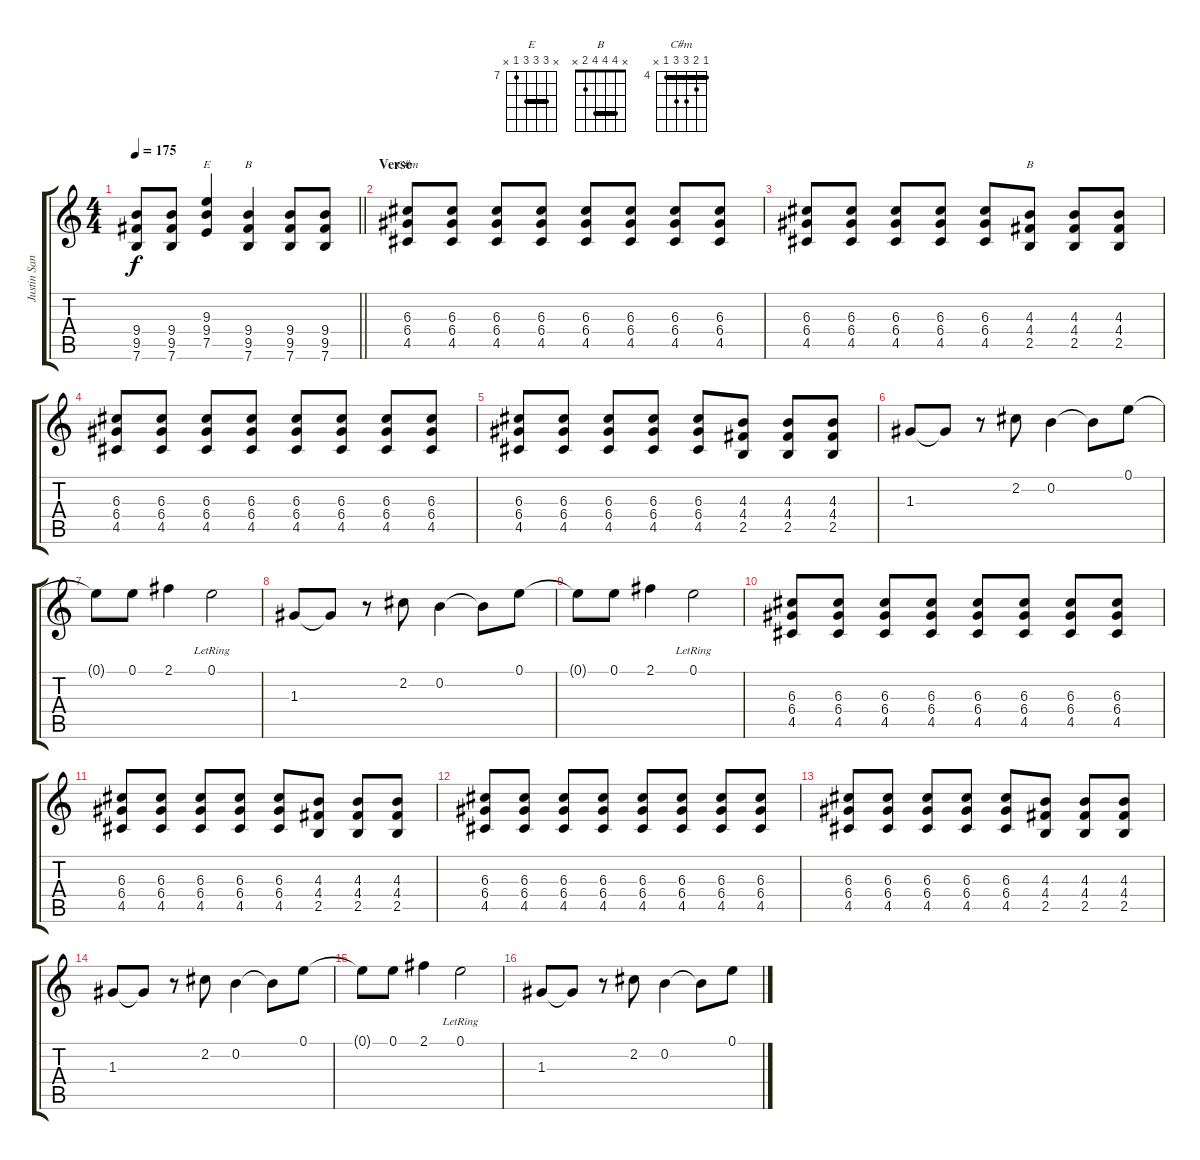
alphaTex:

\track ("Justin Sane" "Justin San") {instrument overdrivenguitar}
\staff {score tabs}
\tuning (E4 B3 G3 D3 A2 E2) {hide}
\chord ("E" x 9 9 9 7 x) {firstfret 7 barre 9}
\chord ("B" 7 7 8 9 9 7) {firstfret 7 barre 7}
\chord ("C#m" 4 5 6 6 4 x) {firstfret 4 barre 4}
\chord ("B" x 4 4 4 2 x) {barre 4}
\ts (4 4)
\tempo 175
\clef g2
\barLineRight lightlight
\ks c
(9.4{t} 9.5{t} 7.6{t}).8{dy f} (9.4 9.5 7.6).8 (9.3 9.4 7.5).4{ch "E"} (9.4 9.5 7.6).4{ch "B"} (9.4 9.5 7.6).8 (9.4 9.5 7.6).8 |
\section ("" "Verse")
(6.3 6.4 4.5).8{ch "C#m"} (6.3 6.4 4.5).8 (6.3 6.4 4.5).8 (6.3 6.4 4.5).8 (6.3 6.4 4.5).8 (6.3 6.4 4.5).8 (6.3 6.4 4.5).8 (6.3 6.4 4.5).8 |
(6.3 6.4 4.5).8 (6.3 6.4 4.5).8 (6.3 6.4 4.5).8 (6.3 6.4 4.5).8 (6.3 6.4 4.5).8 (4.3 4.4 2.5).8{ch "B"} (4.3 4.4 2.5).8 (4.3 4.4 2.5).8 |
(6.3 6.4 4.5).8 (6.3 6.4 4.5).8 (6.3 6.4 4.5).8 (6.3 6.4 4.5).8 (6.3 6.4 4.5).8 (6.3 6.4 4.5).8 (6.3 6.4 4.5).8 (6.3 6.4 4.5).8 |
(6.3 6.4 4.5).8 (6.3 6.4 4.5).8 (6.3 6.4 4.5).8 (6.3 6.4 4.5).8 (6.3 6.4 4.5).8 (4.3 4.4 2.5).8 (4.3 4.4 2.5).8 (4.3 4.4 2.5).8 |
1.3.8 1.3{t}.8 r.8 2.2.8 0.2.4 0.2{t}.8 0.1.8 |
0.1{t}.8 0.1.8 2.1.4 0.1{lr}.2 |
1.3.8 1.3{t}.8 r.8 2.2.8 0.2.4 0.2{t}.8 0.1.8 |
0.1{t}.8 0.1.8 2.1.4 0.1{lr}.2 |
(6.3 6.4 4.5).8 (6.3 6.4 4.5).8 (6.3 6.4 4.5).8 (6.3 6.4 4.5).8 (6.3 6.4 4.5).8 (6.3 6.4 4.5).8 (6.3 6.4 4.5).8 (6.3 6.4 4.5).8 |
(6.3 6.4 4.5).8 (6.3 6.4 4.5).8 (6.3 6.4 4.5).8 (6.3 6.4 4.5).8 (6.3 6.4 4.5).8 (4.3 4.4 2.5).8 (4.3 4.4 2.5).8 (4.3 4.4 2.5).8 |
(6.3 6.4 4.5).8 (6.3 6.4 4.5).8 (6.3 6.4 4.5).8 (6.3 6.4 4.5).8 (6.3 6.4 4.5).8 (6.3 6.4 4.5).8 (6.3 6.4 4.5).8 (6.3 6.4 4.5).8 |
(6.3 6.4 4.5).8 (6.3 6.4 4.5).8 (6.3 6.4 4.5).8 (6.3 6.4 4.5).8 (6.3 6.4 4.5).8 (4.3 4.4 2.5).8 (4.3 4.4 2.5).8 (4.3 4.4 2.5).8 |
1.3.8 1.3{t}.8 r.8 2.2.8 0.2.4 0.2{t}.8 0.1.8 |
0.1{t}.8 0.1.8 2.1.4 0.1{lr}.2 |
1.3.8 1.3{t}.8 r.8 2.2.8 0.2.4 0.2{t}.8 0.1.8
